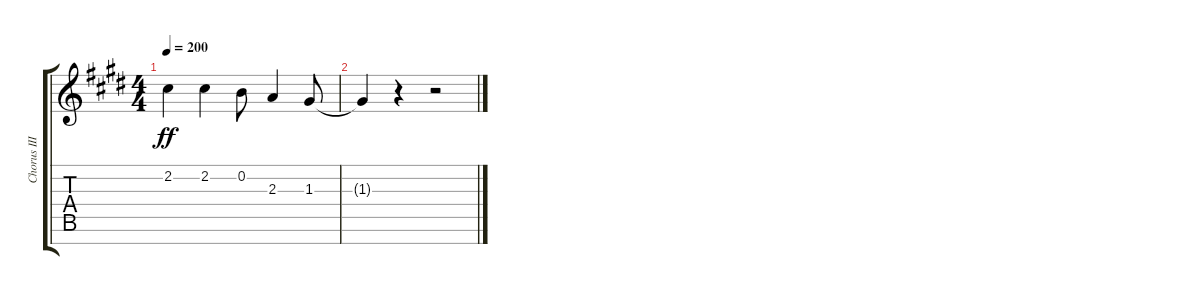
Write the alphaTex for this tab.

\track ("Chorus III" "Chorus III") {instrument voiceoohs}
\staff {score tabs}
\tuning (E5 B4 G4 D4 A3 E3 B2) {hide}
\ts (4 4)
\tempo 200
\clef g2
\ks e
2.2.4{dy ff} 2.2.4 0.2.8 2.3.4 1.3.8 |
1.3{t}.4 r.4 r.2
